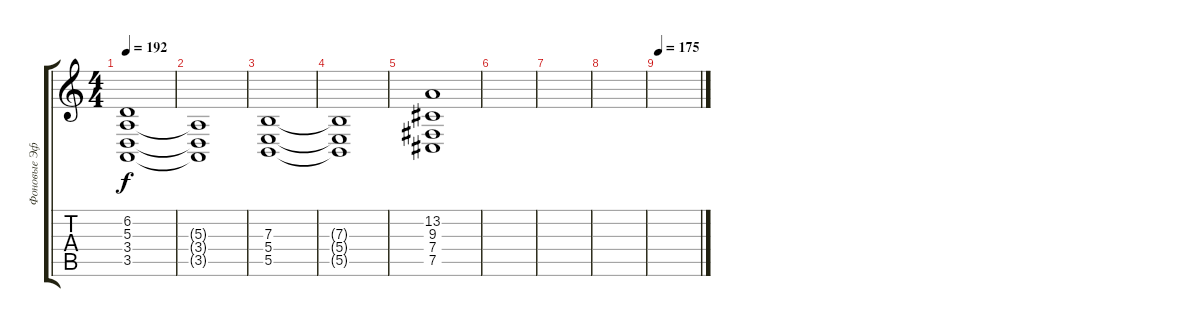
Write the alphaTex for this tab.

\track ("Фоновые Эффекты" "Фоновые Эф") {instrument synthstrings2}
\staff {score tabs}
\tuning (Db4 Ab3 E3 B2 Gb2 B1) {hide}
\ts (4 4)
\tempo 192
\clef g2
\ks c
(6.2 5.3 3.4 3.5).1{dy f} |
(5.3{t} 3.4{t} 3.5{t}).1 |
(7.3 5.4 5.5).1 |
(7.3{t} 5.4{t} 5.5{t}).1 |
(13.2 9.3 7.4 7.5).1 |
|
|
|
\tempo 175
